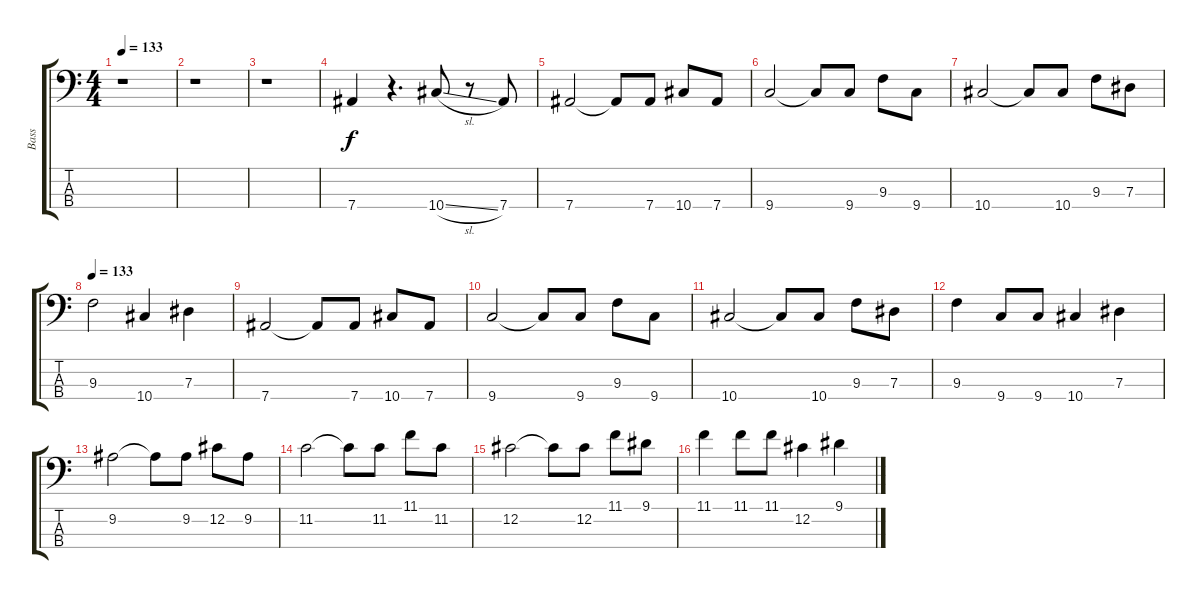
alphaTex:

\track ("Bass" "Bass") {instrument electricbasspick}
\staff {score tabs}
\tuning (Gb2 Db2 Ab1 Eb1) {hide}
\ts (4 4)
\tempo 133
\tempo 124
\tempo 133
\clef f4
\ks c
r.1{dy f instrument electricbasspick} |
r.1 |
r.1 |
7.4.4 r.4{d} 10.4{sl}.8 r.8 7.4.8 |
7.4.2 7.4{t}.8 7.4.8 10.4.8 7.4.8 |
9.4.2 9.4{t}.8 9.4.8 9.3.8 9.4.8 |
10.4.2 10.4{t}.8 10.4.8 9.3.8 7.3.8 |
\tempo 133
9.3.2 10.4.4 7.3.4 |
7.4.2 7.4{t}.8 7.4.8 10.4.8 7.4.8 |
9.4.2 9.4{t}.8 9.4.8 9.3.8 9.4.8 |
10.4.2 10.4{t}.8 10.4.8 9.3.8 7.3.8 |
9.3.4 9.4.8 9.4.8 10.4.4 7.3.4 |
9.2.2 9.2{t}.8 9.2.8 12.2.8 9.2.8 |
11.2.2 11.2{t}.8 11.2.8 11.1.8 11.2.8 |
12.2.2 12.2{t}.8 12.2.8 11.1.8 9.1.8 |
11.1.4 11.1.8 11.1.8 12.2.4 9.1.4
